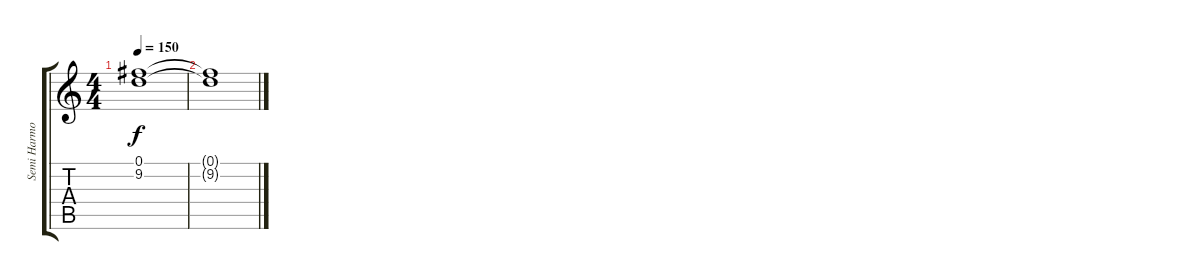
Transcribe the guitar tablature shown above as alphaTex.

\track ("Semi Harmonics" "Semi Harmo") {instrument distortionguitar}
\staff {score tabs}
\tuning (D4 A3 F3 C3 G2 C2) {hide}
\ts (4 4)
\tempo 150
\clef g2
\ks c
(0.1 9.2).1{dy f} |
(0.1{t} 9.2{t}).1
